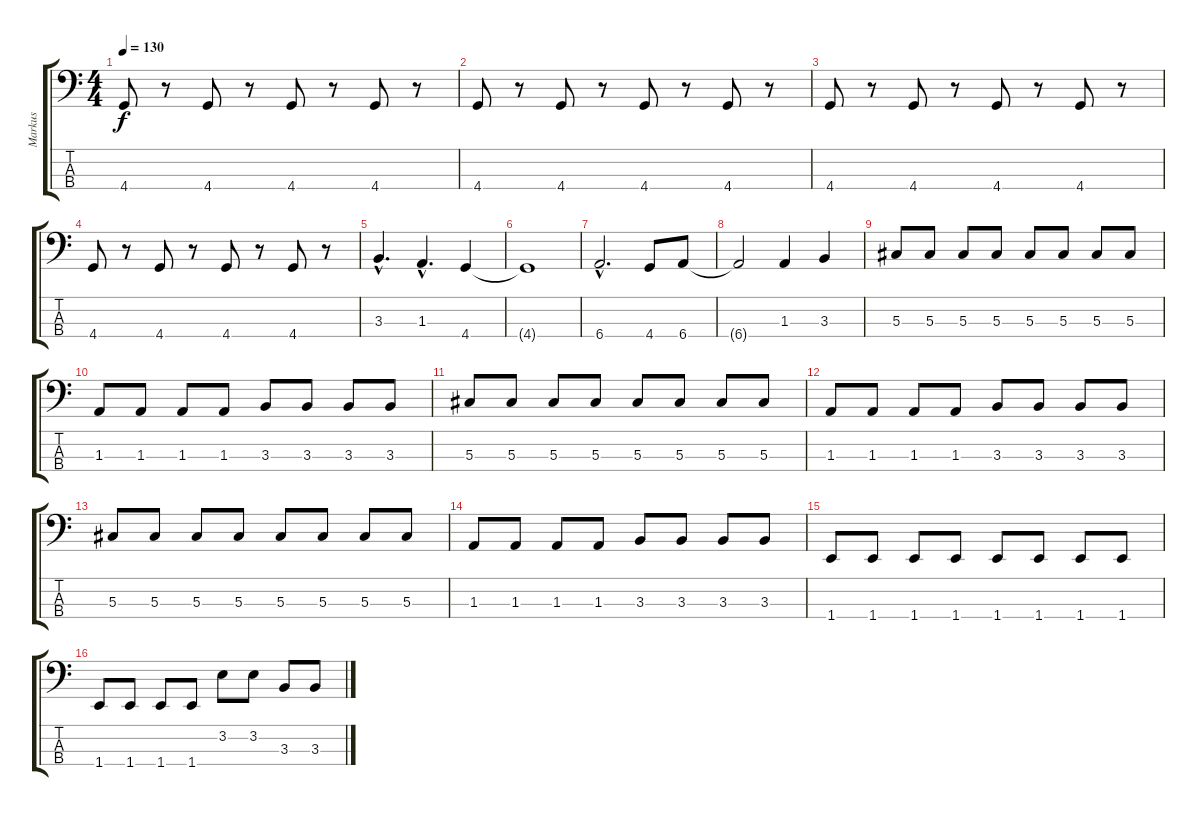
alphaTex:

\track ("Markus" "Markus") {instrument electricbassfinger}
\staff {score tabs}
\tuning (Gb2 Db2 Ab1 Eb1) {hide}
\ts (4 4)
\tempo 130
\clef f4
\ks c
4.4.8{dy f} r.8 4.4.8 r.8 4.4.8 r.8 4.4.8 r.8 |
4.4.8 r.8 4.4.8 r.8 4.4.8 r.8 4.4.8 r.8 |
4.4.8 r.8 4.4.8 r.8 4.4.8 r.8 4.4.8 r.8 |
4.4.8 r.8 4.4.8 r.8 4.4.8 r.8 4.4.8 r.8 |
3.3{hac}.4{d} 1.3{hac}.4{d} 4.4.4 |
4.4{t}.1 |
6.4{hac}.2{d} 4.4.8 6.4.8 |
6.4{t}.2 1.3.4 3.3.4 |
5.3.8 5.3.8 5.3.8 5.3.8 5.3.8 5.3.8 5.3.8 5.3.8 |
1.3.8 1.3.8 1.3.8 1.3.8 3.3.8 3.3.8 3.3.8 3.3.8 |
5.3.8 5.3.8 5.3.8 5.3.8 5.3.8 5.3.8 5.3.8 5.3.8 |
1.3.8 1.3.8 1.3.8 1.3.8 3.3.8 3.3.8 3.3.8 3.3.8 |
5.3.8 5.3.8 5.3.8 5.3.8 5.3.8 5.3.8 5.3.8 5.3.8 |
1.3.8 1.3.8 1.3.8 1.3.8 3.3.8 3.3.8 3.3.8 3.3.8 |
1.4.8 1.4.8 1.4.8 1.4.8 1.4.8 1.4.8 1.4.8 1.4.8 |
1.4.8 1.4.8 1.4.8 1.4.8 3.2.8 3.2.8 3.3.8 3.3.8
